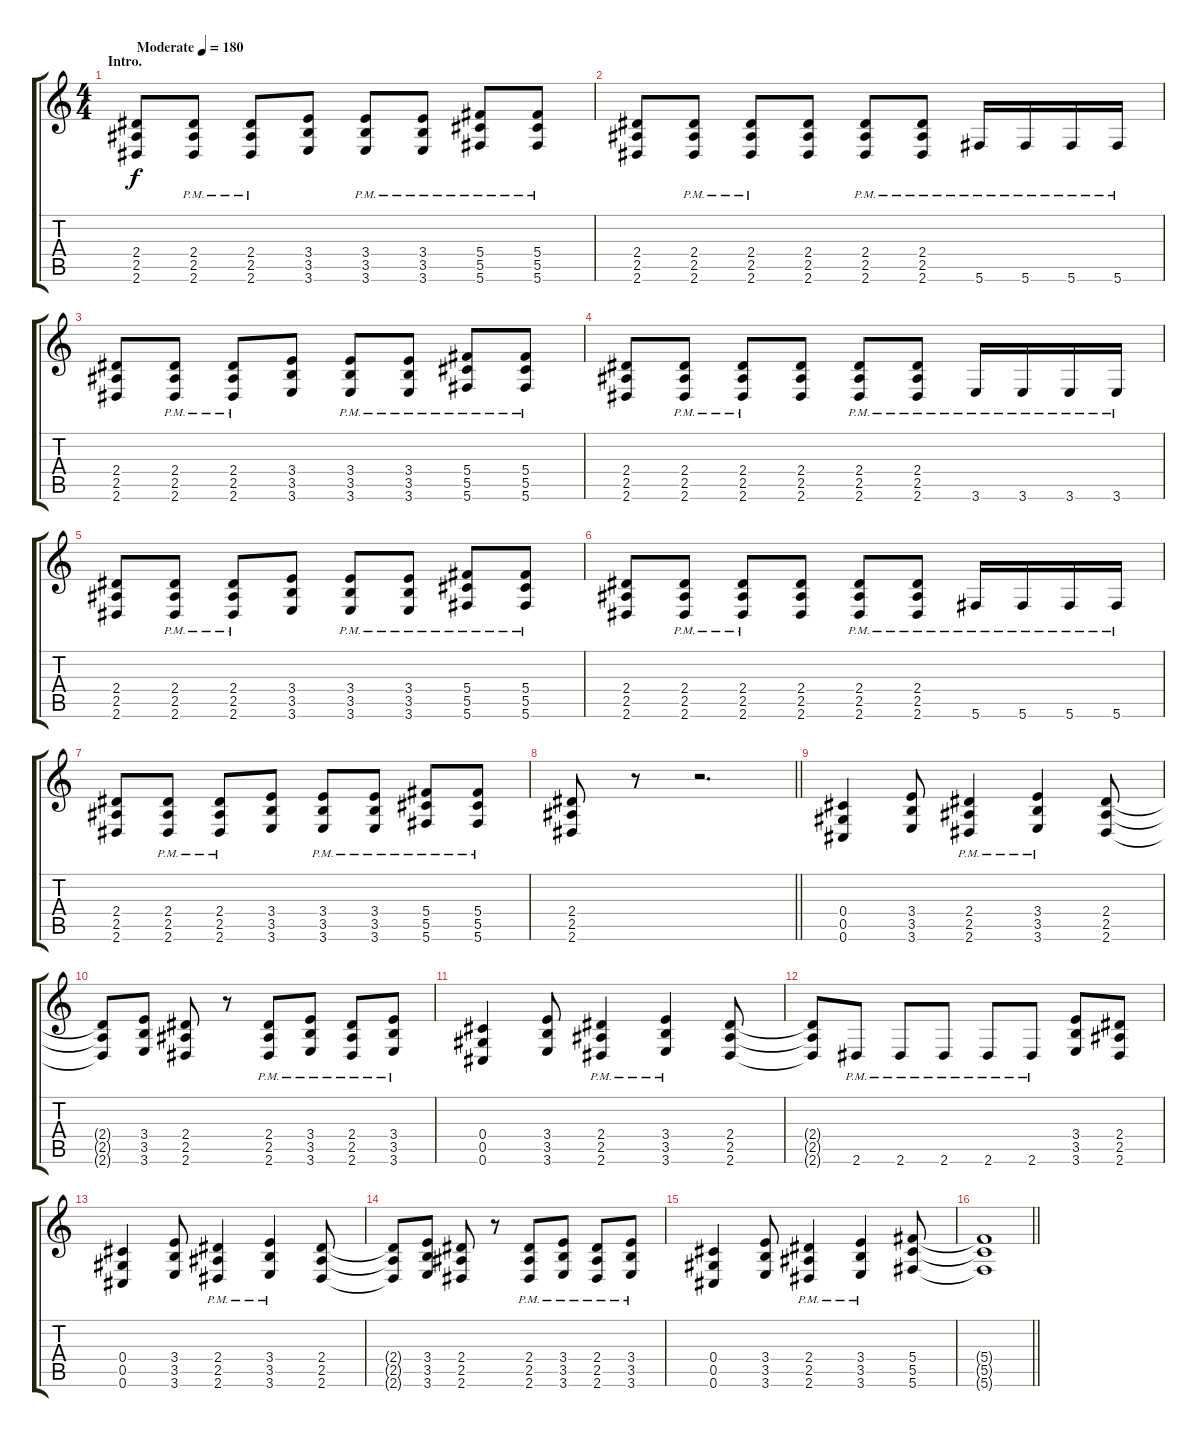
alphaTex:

\track "" {instrument overdrivenguitar}
\staff {score tabs}
\tuning (Eb4 Bb3 Gb3 Db3 Ab2 Db2) {hide}
\ts (4 4)
\section ("" "Intro.")
\tempo (180 "Moderate")
\clef g2
\ks c
(2.4 2.5 2.6).8{dy f instrument overdrivenguitar} (2.4{pm} 2.5{pm} 2.6{pm}).8 (2.4{pm} 2.5{pm} 2.6{pm}).8 (3.4 3.5 3.6).8 (3.4{pm} 3.5{pm} 3.6{pm}).8 (3.4{pm} 3.5{pm} 3.6{pm}).8 (5.4{pm} 5.5{pm} 5.6{pm}).8 (5.4{pm} 5.5{pm} 5.6{pm}).8 |
(2.4 2.5 2.6).8 (2.4{pm} 2.5{pm} 2.6{pm}).8 (2.4{pm} 2.5{pm} 2.6{pm}).8 (2.4 2.5 2.6).8 (2.4{pm} 2.5{pm} 2.6{pm}).8 (2.4{pm} 2.5{pm} 2.6{pm}).8 5.6{pm}.16 5.6{pm}.16 5.6{pm}.16 5.6{pm}.16 |
(2.4 2.5 2.6).8 (2.4{pm} 2.5{pm} 2.6{pm}).8 (2.4{pm} 2.5{pm} 2.6{pm}).8 (3.4 3.5 3.6).8 (3.4{pm} 3.5{pm} 3.6{pm}).8 (3.4{pm} 3.5{pm} 3.6{pm}).8 (5.4{pm} 5.5{pm} 5.6{pm}).8 (5.4{pm} 5.5{pm} 5.6{pm}).8 |
(2.4 2.5 2.6).8 (2.4{pm} 2.5{pm} 2.6{pm}).8 (2.4{pm} 2.5{pm} 2.6{pm}).8 (2.4 2.5 2.6).8 (2.4{pm} 2.5{pm} 2.6{pm}).8 (2.4{pm} 2.5{pm} 2.6{pm}).8 3.6{pm}.16 3.6{pm}.16 3.6{pm}.16 3.6{pm}.16 |
(2.4 2.5 2.6).8 (2.4{pm} 2.5{pm} 2.6{pm}).8 (2.4{pm} 2.5{pm} 2.6{pm}).8 (3.4 3.5 3.6).8 (3.4{pm} 3.5{pm} 3.6{pm}).8 (3.4{pm} 3.5{pm} 3.6{pm}).8 (5.4{pm} 5.5{pm} 5.6{pm}).8 (5.4{pm} 5.5{pm} 5.6{pm}).8 |
(2.4 2.5 2.6).8 (2.4{pm} 2.5{pm} 2.6{pm}).8 (2.4{pm} 2.5{pm} 2.6{pm}).8 (2.4 2.5 2.6).8 (2.4{pm} 2.5{pm} 2.6{pm}).8 (2.4{pm} 2.5{pm} 2.6{pm}).8 5.6{pm}.16 5.6{pm}.16 5.6{pm}.16 5.6{pm}.16 |
(2.4 2.5 2.6).8 (2.4{pm} 2.5{pm} 2.6{pm}).8 (2.4{pm} 2.5{pm} 2.6{pm}).8 (3.4 3.5 3.6).8 (3.4{pm} 3.5{pm} 3.6{pm}).8 (3.4{pm} 3.5{pm} 3.6{pm}).8 (5.4{pm} 5.5{pm} 5.6{pm}).8 (5.4{pm} 5.5{pm} 5.6{pm}).8 |
\barLineRight lightlight
(2.4 2.5 2.6).8 r.8 r.2{d} |
(0.4 0.5 0.6).4 (3.4 3.5 3.6).8 (2.4{pm} 2.5{pm} 2.6{pm}).4 (3.4{pm} 3.5{pm} 3.6{pm}).4 (2.4 2.5 2.6).8 |
(2.4{t} 2.5{t} 2.6{t}).8 (3.4 3.5 3.6).8 (2.4 2.5 2.6).8 r.8 (2.4{pm} 2.5{pm} 2.6{pm}).8 (3.4{pm} 3.5{pm} 3.6{pm}).8 (2.4{pm} 2.5{pm} 2.6{pm}).8 (3.4{pm} 3.5{pm} 3.6{pm}).8 |
(0.4 0.5 0.6).4 (3.4 3.5 3.6).8 (2.4{pm} 2.5{pm} 2.6{pm}).4 (3.4{pm} 3.5{pm} 3.6{pm}).4 (2.4 2.5 2.6).8 |
(2.4{t} 2.5{t} 2.6{t}).8 2.6{pm}.8 2.6{pm}.8 2.6{pm}.8 2.6{pm}.8 2.6{pm}.8 (3.4 3.5 3.6).8 (2.4 2.5 2.6).8 |
(0.4 0.5 0.6).4 (3.4 3.5 3.6).8 (2.4{pm} 2.5{pm} 2.6{pm}).4 (3.4{pm} 3.5{pm} 3.6{pm}).4 (2.4 2.5 2.6).8 |
(2.4{t} 2.5{t} 2.6{t}).8 (3.4 3.5 3.6).8 (2.4 2.5 2.6).8 r.8 (2.4{pm} 2.5{pm} 2.6{pm}).8 (3.4{pm} 3.5{pm} 3.6{pm}).8 (2.4{pm} 2.5{pm} 2.6{pm}).8 (3.4{pm} 3.5{pm} 3.6{pm}).8 |
(0.4 0.5 0.6).4 (3.4 3.5 3.6).8 (2.4{pm} 2.5{pm} 2.6{pm}).4 (3.4{pm} 3.5{pm} 3.6{pm}).4 (5.4 5.5 5.6).8 |
\barLineRight lightlight
(5.4{t} 5.5{t} 5.6{t}).1
